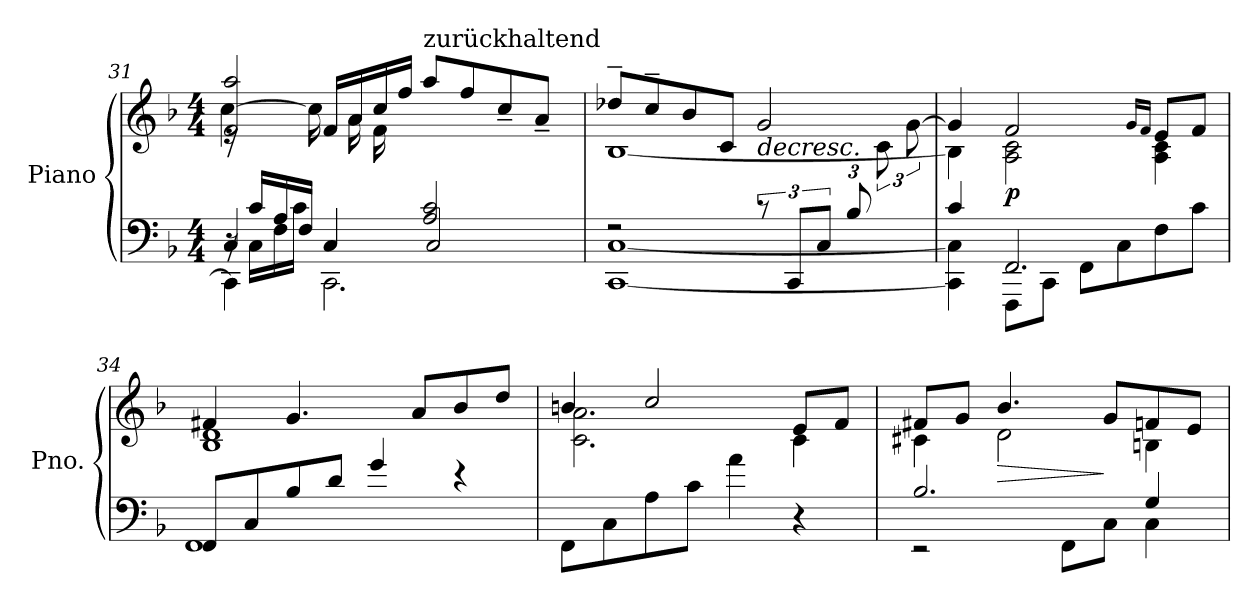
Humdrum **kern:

**kern	**kern	**dynam
*part1	*part1	*part1
*staff2	*staff1	*staff1/2
*I"Piano	*	*
*I'Pno.	*	*
*clefF4	*clefG2	*
*k[b-]	*k[b-]	*
*M4/4	*M4/4	*
=31	=31	=31
*^	*^	*
*	*^	*	*^	*
*	*	*^	*	*	*	*
*	*	*	*^	*	*	*	*
16ryy	4..ryy	4C/	4CC\]	16r	2f/ 2aa/	16re	[4cc\	.
16c/LL	.	.	.	16C\LL	.	8.ryy	.	.
16A/	.	.	.	16F\	.	.	.	.
16F/JJ	.	.	.	16c\JJ	.	.	.	.
4ryy	.	4C/	2.CC\	2.ryy	.	16f/LL	16cc\LL]	.
.	.	.	.	.	.	16a/	16a\	.
.	.	.	.	.	.	16cc/	16f\	.
.	16A/JJ	.	.	.	.	16ff/JJ	2ryy	.
!	!	!	!	!	!LO:TX:a:t=zurückhaltend	!	!	!
2A/ 2c/	2ryy	2C/	.	.	8aa/L	2ryy	.	.
.	.	.	.	.	8ff/	.	.	.
.	.	.	.	.	8cc~/	.	.	.
.	.	.	.	.	8a~/J	.	.	.
.	.	.	.	.	.	.	16ryy	.
*	*v	*v	*v	*v	*	*	*	*
=32	=32	=32	=32	=32	=32
2r	[1CC [1C	8dd-X~/L	[1B-	6%5ryy	.
.	.	8cc~/	.	.	.
.	.	8b-/	.	.	.
.	.	8c/J	.	.	.
!	!	!	!	!	!LO:HP:b
12r	.	2g/	.	.	>
12CC/L	.	.	.	.	.
12C/J	.	.	.	.	.
*Xbrackettup	*	*	*	*	*
12B-/L	.	.	.	.	.
6ryy	.	.	.	12c\	.
.	.	.	.	[12g\J	.
*	*	*	*v	*v	*
=33	=33	=33	=33	=33
4c/	4CC\] 4C\]	4g/]	4B-\]	.
!	!	!	!	!LO:DY:b
2.FF/	8FFF\L	2f/	2A\ 2c\	p
.	8CC\J	.	.	.
.	8FF\L	.	.	.
.	8C\	.	.	.
.	.	16qg/LL	.	.
.	.	16qf/JJ	.	.
.	8F\	8e/L	4A\ 4c\	.
.	8c\J	8f/J	.	.
!!LO:LB:g=z	!!
=34	=34	=34	=34	=34
8FF/L	1FF	4f#X/	1B- 1d	.
8C/	.	.	.	.
8B-/	.	4.g/	.	.
8d/J	.	.	.	.
4g/	.	.	.	.
.	.	8a/L	.	.
4r	.	8b-/	.	.
.	.	8dd/J	.	.
*v	*v	*	*	*
=35	=35	=35	=35
8FF\L	4bn/	2.c\ 2.a\	.
8C\	.	.	.
8A\	2cc/	.	.
8c\J	.	.	.
4a\	.	.	.
4r	8e/L	4c\	.
.	8f/J	.	.
=36	=36	=36	=36
*^	*	*	*
2.B-/	2r	8f#X/L	4c#X\	.
.	.	8g/J	.	.
!	!	!	!	!LO:HP:b
.	.	4.b-/	2d\	>
.	8FF\L	.	.	.
.	8C\J	8g/L	.	]
4G/	4C\	8fn/	4Bn\	.
.	.	8e/J	.	.
*v	*v	*	*	*
*	*v	*v	*
.	.	]
=	=	=
*-	*-	*-
